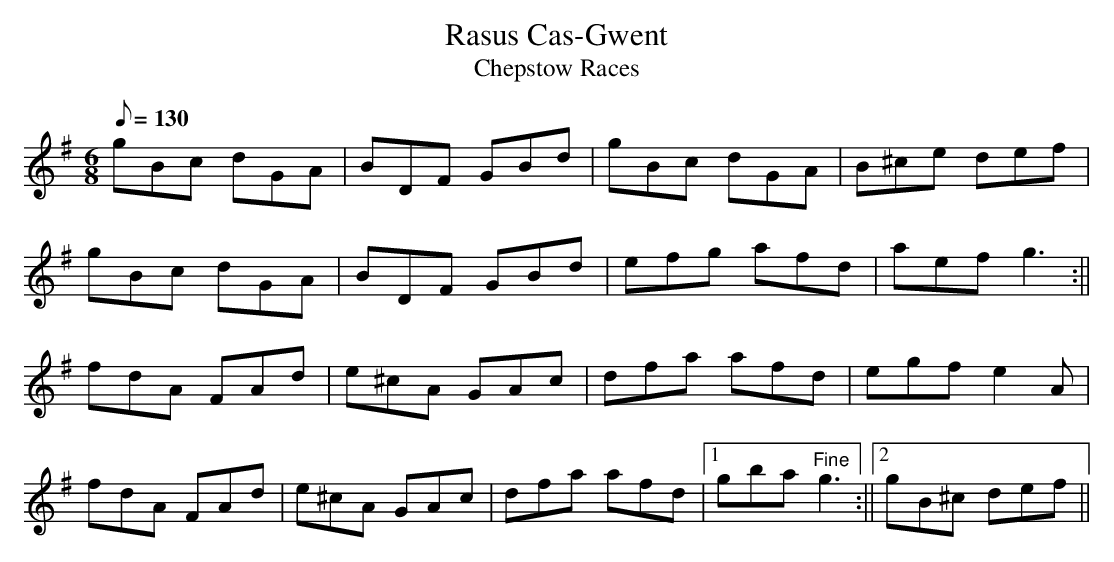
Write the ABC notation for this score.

X:1
T:Rasus Cas-Gwent
T:Chepstow Races
M:6/8
L:1/8
Q:130
K:G
gBc dGA|BDF GBd|gBc dGA|B^ce def|
gBc dGA|BDF GBd|efg afd|aefg3:||
fdA FAd|e^cA GAc|dfa afd|egfe2A|
fdA FAd|e^cA GAc|dfa afd|1gba"Fine"g3:||2gB^c def||
